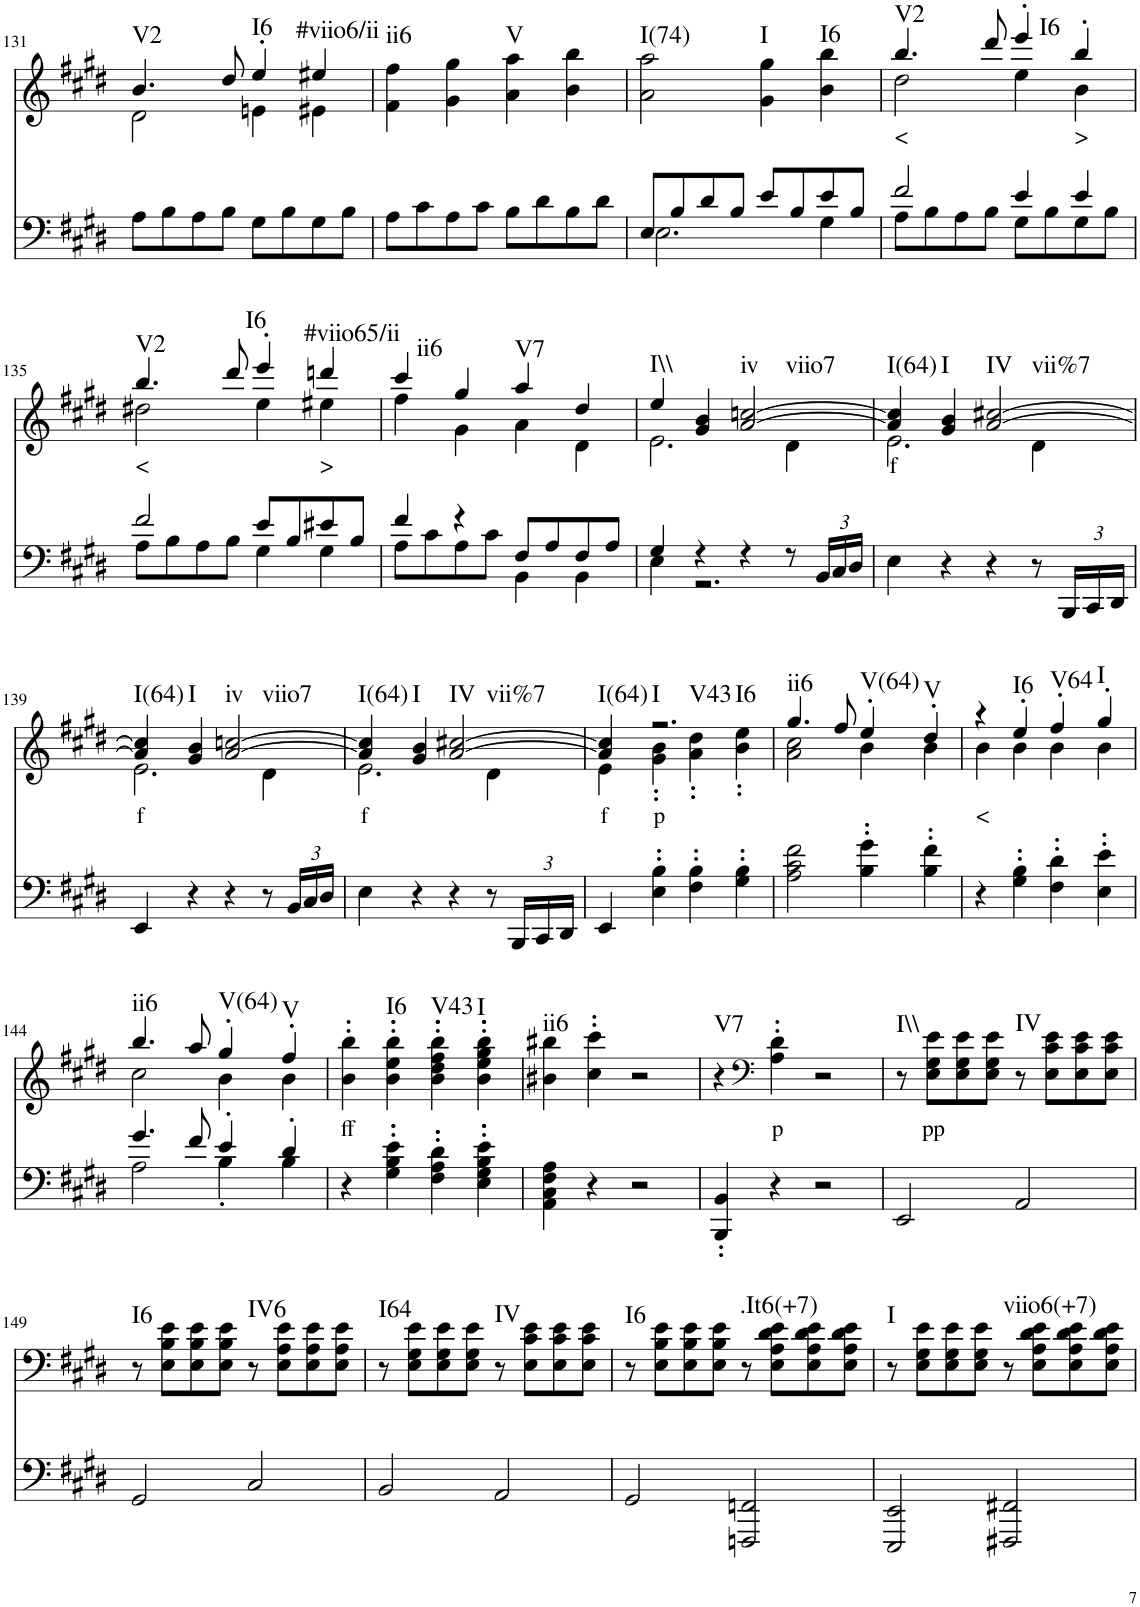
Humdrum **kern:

**kern	**kern	**text	**harte
*part2	*part1	*part1	*part1
*staff2	*staff1	*staff1	*
*I"piano	*I"piano	*	*
*I'Pno	*I'Pno	*	*
!!LO:PB:g=z
*clefF4	*clefG2	*	*
*k[f#c#g#d#]	*k[f#c#g#d#]	*	*
*E:	*E:	*	*
*M4/4	*M4/4	*	*
=131	=131	=131	=131
*	*^	*	*
!	!	!	!	!LO:H:kt=V2
8A\L	4.b/	2d#\	.	N
8B\	.	.	.	.
8A\	.	.	.	.
8B\J	8dd#/	.	.	.
!	!	!	!	!LO:H:kt=I6
8G#\L	4ee'/	4en\	.	N
8B\	.	.	.	.
!	!	!	!	!LO:H:kt=#viio6/ii
8G#\	4ee#X/	4e#X\	.	N
8B\J	.	.	.	.
*	*v	*v	*	*
=132	=132	=132	=132
!	!	!	!LO:H:kt=ii6
8A\L	4f#\ 4ff#\	.	N
8c#\	.	.	.
8A\	4g#\ 4gg#\	.	.
8c#\J	.	.	.
!	!	!	!LO:H:kt=V
8B\L	4a\ 4aa\	.	N
8d#\	.	.	.
8B\	4b\ 4bb\	.	.
8d#\J	.	.	.
=133	=133	=133	=133
*^	*	*	*
!	!	!	!	!LO:H:kt=I(74)
8E/L	2.E\	2a\ 2aa\	.	N
8B/	.	.	.	.
8d#/	.	.	.	.
8B/J	.	.	.	.
!	!	!	!	!LO:H:kt=I
8e/L	.	4g#\ 4gg#\	.	N
8B/	.	.	.	.
!	!	!	!	!LO:H:kt=I6
8e/	4G#\	4b\ 4bb\	.	N
8B/J	.	.	.	.
=134	=134	=134	=134	=134
*	*	*^	*	*
!	!	!	!	!LO:LY:b	!LO:H:kt=V2
2f#/	8A\L	4.bb/	2dd#\	<	N
.	8B\	.	.	.	.
.	8A\	.	.	.	.
.	8B\J	8ddd#/	.	.	.
!	!	!	!	!	!LO:H:kt=I6
4e/	8G#\L	4eee'/	4ee\	.	N
.	8B\	.	.	.	.
!	!	!	!	!LO:LY:b	!
4e/	8G#\	4bb'/	4b\	>	.
.	8B\J	.	.	.	.
!!LO:LB:g=z	!!
=135	=135	=135	=135	=135	=135
!	!	!	!	!LO:LY:b	!LO:H:kt=V2
2f#/	8A\L	4.bb/	2dd#X\	<	N
.	8B\	.	.	.	.
.	8A\	.	.	.	.
.	8B\J	8ddd#/	.	.	.
!	!	!	!	!	!LO:H:kt=I6
8e/L	4G#\	4eee'/	4ee\	.	N
8B/	.	.	.	.	.
!	!	!	!	!LO:LY:b	!LO:H:kt=#viio65/ii
8e#X/	4G#\	4dddn/	4ee#X\	>	N
8B/J	.	.	.	.	.
=136	=136	=136	=136	=136	=136
!	!	!	!	!	!LO:H:kt=ii6
4f#/	8A\L	4ccc#/	4ff#\	.	N
.	8c#\	.	.	.	.
4r	8A\	4gg#/	4g#\	.	.
.	8c#\J	.	.	.	.
!	!	!	!	!	!LO:H:kt=V7
8F#/L	4BB\	4aa/	4a\	.	N
8A/	.	.	.	.	.
8F#/	4BB\	4dd#/	4d#\	.	.
8A/J	.	.	.	.	.
=137	=137	=137	=137	=137	=137
!	!	!	!	!	!LO:H:kt=I\\
4G#/	4E\	4ee/	2.e\	.	N
4r	2.r	4g#/ 4b/	.	.	.
!	!	!	!	!	!LO:H:n=1:kt=iv
!	!	!	!	!	!LO:H:n=2:kt=viio7
4r	.	[2a/ [2ccn/	.	.	N N
8r	.	.	4d#\	.	.
*Xbrackettup	*	*	*	*	*
24BB/LL	.	.	.	.	.
24C#/	.	.	.	.	.
24D#/JJ	.	.	.	.	.
*v	*v	*	*	*	*
=138	=138	=138	=138	=138
!	!	!	!LO:LY:b	!LO:H:kt=I(64)
4E\	4a/] 4cc/]	2.e\	f	N
!	!	!	!	!LO:H:kt=I
4r	4g#/ 4b/	.	.	N
!	!	!	!	!LO:H:n=1:kt=IV
!	!	!	!	!LO:H:n=2:kt=vii%7
4r	[2a/ [2cc#X/	.	.	N N
8r	.	4d#\	.	.
24BBB/LL	.	.	.	.
24CC#/	.	.	.	.
24DD#/JJ	.	.	.	.
!!LO:LB:g=z	!!
=139	=139	=139	=139	=139
!	!	!	!LO:LY:b	!LO:H:kt=I(64)
4EE/	4a/] 4cc#/]	2.e\	f	N
!	!	!	!	!LO:H:kt=I
4r	4g#/ 4b/	.	.	N
!	!	!	!	!LO:H:n=1:kt=iv
!	!	!	!	!LO:H:n=2:kt=viio7
4r	[2a/ [2ccn/	.	.	N N
8r	.	4d#\	.	.
24BB/LL	.	.	.	.
24C#/	.	.	.	.
24D#/JJ	.	.	.	.
=140	=140	=140	=140	=140
!	!	!	!LO:LY:b	!LO:H:kt=I(64)
4E\	4a/] 4cc/]	2.e\	f	N
!	!	!	!	!LO:H:kt=I
4r	4g#/ 4b/	.	.	N
!	!	!	!	!LO:H:n=1:kt=IV
!	!	!	!	!LO:H:n=2:kt=vii%7
4r	[2a/ [2cc#X/	.	.	N N
8r	.	4d#\	.	.
24BBB/LL	.	.	.	.
24CC#/	.	.	.	.
24DD#/JJ	.	.	.	.
=141	=141	=141	=141	=141
!	!	!	!LO:LY:b	!LO:H:kt=I(64)
4EE/	4a/] 4cc#/]	4e\	f	N
!	!	!	!LO:LY:b	!LO:H:n=1:kt=I
!	!	!	!	!LO:H:n=2:kt=V43
!	!	!	!	!LO:H:n=3:kt=I6
4E\' 4B\'	2.r	4g#\' 4b\'	p	N N N
4F#\' 4B\'	.	4a\' 4dd#\'	.	.
4G#\' 4B\'	.	4b\' 4ee\'	.	.
=142	=142	=142	=142	=142
!	!	!	!	!LO:H:kt=ii6
2A\ 2c#\ 2f#\	4.gg#/	2a\ 2cc#\	.	N
.	8ff#/	.	.	.
!	!	!	!	!LO:H:kt=V(64)
4B\' 4g#\'	4ee'/	4b\	.	N
!	!	!	!	!LO:H:kt=V
4B\' 4f#\'	4dd#'/	4b\	.	N
=143	=143	=143	=143	=143
!	!	!	!LO:LY:b	!
4r	4r	4b\	<	.
!	!	!	!	!LO:H:kt=I6
4G#\' 4B\'	4ee'/	4b\	.	N
!	!	!	!	!LO:H:kt=V64
4F#\' 4d#\'	4ff#'/	4b\	.	N
!	!	!	!	!LO:H:kt=I
4E\' 4e\'	4gg#'/	4b\	.	N
!!LO:LB:g=z	!!
=144	=144	=144	=144	=144
*^	*	*	*	*
!	!	!	!	!	!LO:H:kt=ii6
4.g#/	2A\	4.bb/	2cc#\	.	N
8f#/	.	8aa/	.	.	.
!	!	!	!	!	!LO:H:kt=V(64)
4e'/	4B'\	4gg#'/	4b\	.	N
!	!	!	!	!	!LO:H:kt=V
4d#'/	4B\	4ff#'/	4b\	.	N
=145	=145	=145	=145	=145	=145
!	!	!	!	!LO:LY:b	!
*v	*v	*	*	*	*
*	*v	*v	*	*
4r	4b\' 4bb\'	ff	.
!	!	!	!LO:H:kt=I6
4G#\' 4B\' 4e\'	4b\' 4ee\' 4bb\'	.	N
!	!	!	!LO:H:kt=V43
4F#\' 4A\' 4d#\'	4b\' 4dd#\' 4ff#\' 4bb\'	.	N
!	!	!	!LO:H:kt=I
4E\' 4G#\' 4B\' 4e\'	4b\' 4ee\' 4gg#\' 4bb\'	.	N
=146	=146	=146	=146
!	!	!	!LO:H:kt=ii6
4AA\ 4C#\ 4F#\ 4A\	4b#X\ 4bb#X\	.	N
4r	4cc#\' 4ccc#\'	.	.
2r	2r	.	.
=147	=147	=147	=147
!	!	!	!LO:H:kt=V7
4BBB/' 4BB/'	4r	.	N
*	*clefF4	*	*
!	!	!LO:LY:b	!
4r	4A\' 4d#\'	p	.
2r	2r	.	.
=148	=148	=148	=148
!	!	!	!LO:H:kt=I\\
2EE/	8r	.	N
!	!	!LO:LY:b	!
.	8E\ 8G#\ 8e\L	pp	.
.	8E\ 8G#\ 8e\	.	.
.	8E\ 8G#\ 8e\J	.	.
!	!	!	!LO:H:kt=IV
2AA/	8r	.	N
.	8E\ 8c#\ 8e\L	.	.
.	8E\ 8c#\ 8e\	.	.
.	8E\ 8c#\ 8e\J	.	.
!!LO:LB:g=z
=149	=149	=149	=149
!	!	!	!LO:H:kt=I6
2GG#/	8r	.	N
.	8E\ 8B\ 8e\L	.	.
.	8E\ 8B\ 8e\	.	.
.	8E\ 8B\ 8e\J	.	.
!	!	!	!LO:H:kt=IV6
2C#/	8r	.	N
.	8E\ 8A\ 8e\L	.	.
.	8E\ 8A\ 8e\	.	.
.	8E\ 8A\ 8e\J	.	.
=150	=150	=150	=150
!	!	!	!LO:H:kt=I64
2BB/	8r	.	N
.	8E\ 8G#\ 8e\L	.	.
.	8E\ 8G#\ 8e\	.	.
.	8E\ 8G#\ 8e\J	.	.
!	!	!	!LO:H:kt=IV
2AA/	8r	.	N
.	8E\ 8c#\ 8e\L	.	.
.	8E\ 8c#\ 8e\	.	.
.	8E\ 8c#\ 8e\J	.	.
=151	=151	=151	=151
!	!	!	!LO:H:kt=I6
2GG#/	8r	.	N
.	8E\ 8B\ 8e\L	.	.
.	8E\ 8B\ 8e\	.	.
.	8E\ 8B\ 8e\J	.	.
!	!	!	!LO:H:kt=.It6(+7)
2FFFn/ 2FFn/	8r	.	N
.	8E\ 8A\ 8d#\ 8e\L	.	.
.	8E\ 8A\ 8d#\ 8e\	.	.
.	8E\ 8A\ 8d#\ 8e\J	.	.
=152	=152	=152	=152
!	!	!	!LO:H:kt=I
2EEE/ 2EE/	8r	.	N
.	8E\ 8G#\ 8e\L	.	.
.	8E\ 8G#\ 8e\	.	.
.	8E\ 8G#\ 8e\J	.	.
!	!	!	!LO:H:kt=viio6(+7)
2FFF#X/ 2FF#X/	8r	.	N
.	8E\ 8A\ 8d#\ 8e\L	.	.
.	8E\ 8A\ 8d#\ 8e\	.	.
.	8E\ 8A\ 8d#\ 8e\J	.	.
=	=	=	=
*-	*-	*-	*-
